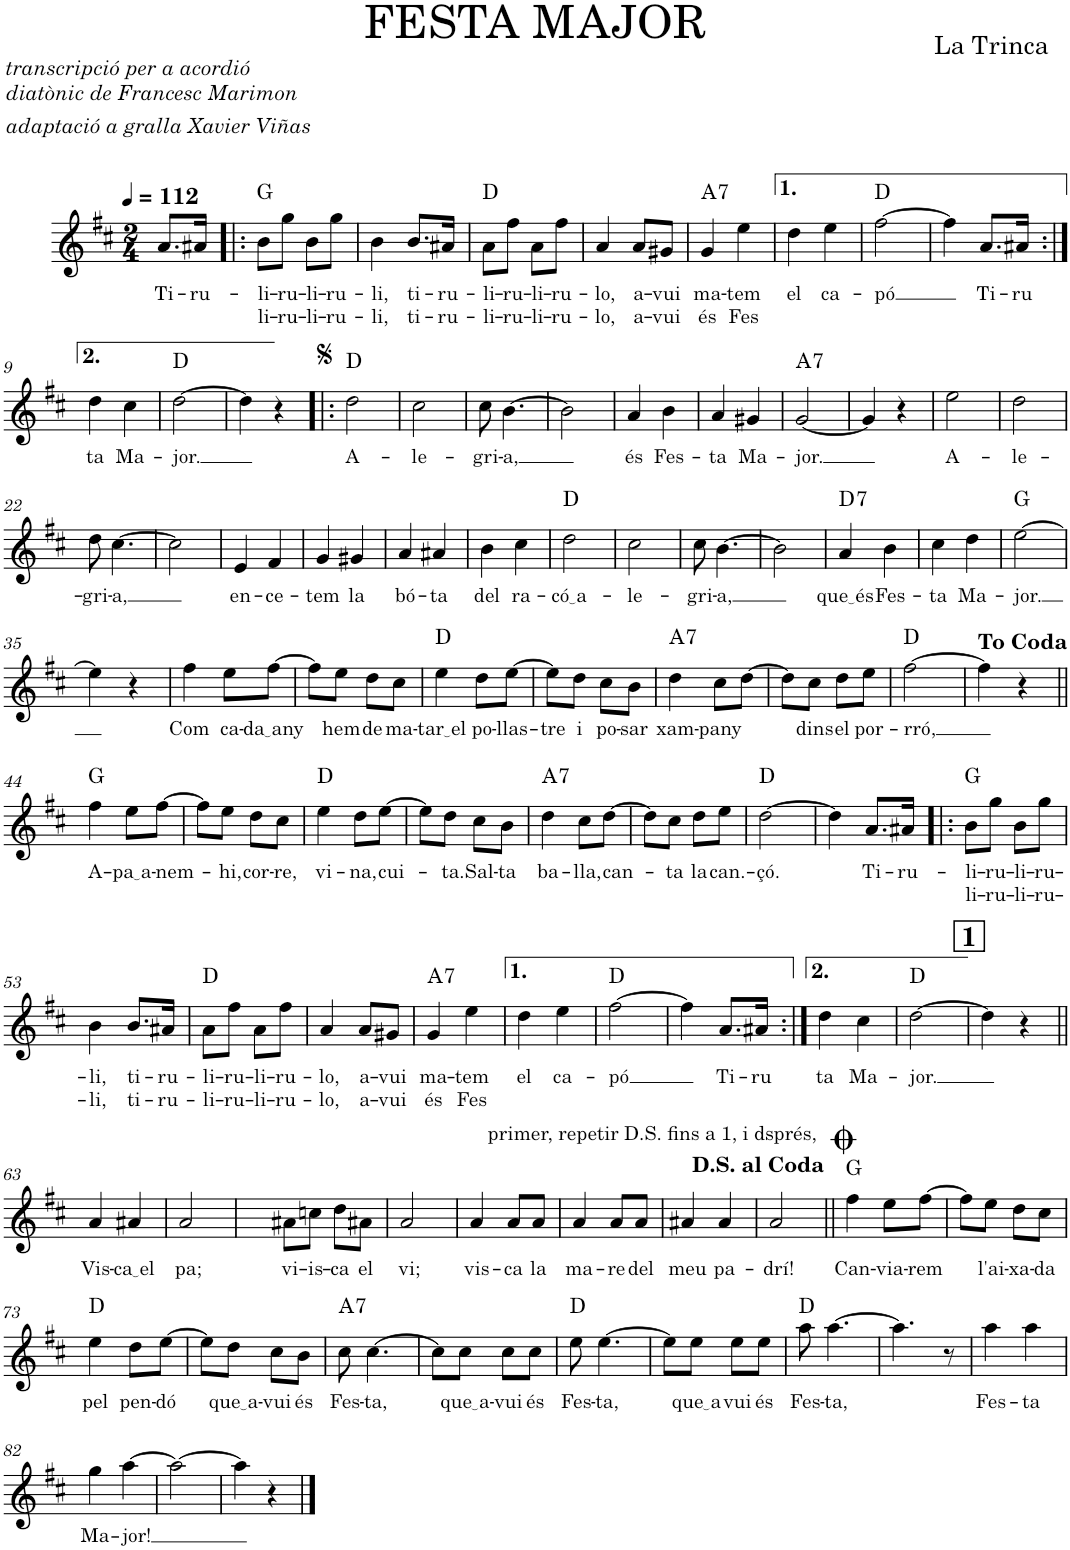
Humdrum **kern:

**kern	**text	**text	**harte
*part1	*part1	*part1	*part1
*staff1	*staff1	*staff1	*
*I"Oboè	*	*	*
*I'Ob.	*	*	*
*clefG2	*	*	*
*k[f#c#]	*	*	*
*M2/4	*	*	*
*MM112	*	*	*
=	=	=	=
!	!LO:LY:b	!	!
8.a/L	Ti-	.	.
!	!LO:LY:b	!	!
16a#X/Jk	-ru-	.	.
=1!|:	=1!|:	=1!|:	=1!|:
!	!LO:LY:b	!LO:LY:b	!
8b\L	-li-	-li-	G:maj
!	!LO:LY:b	!LO:LY:b	!
8gg\J	-ru-	-ru-	.
!	!LO:LY:b	!LO:LY:b	!
8b\L	-li-	-li-	.
!	!LO:LY:b	!LO:LY:b	!
8gg\J	-ru-	-ru-	.
=2	=2	=2	=2
!	!LO:LY:b	!LO:LY:b	!
4b\	-li,	-li,	.
!	!LO:LY:b	!LO:LY:b	!
8.b/L	ti-	ti-	.
!	!LO:LY:b	!LO:LY:b	!
16a#X/Jk	-ru-	-ru-	.
=3	=3	=3	=3
!	!LO:LY:b	!LO:LY:b	!
8a\L	-li-	-li-	D:maj
!	!LO:LY:b	!LO:LY:b	!
8ff#\J	-ru-	-ru-	.
!	!LO:LY:b	!LO:LY:b	!
8a\L	-li-	-li-	.
!	!LO:LY:b	!LO:LY:b	!
8ff#\J	-ru-	-ru-	.
=4	=4	=4	=4
!	!LO:LY:b	!LO:LY:b	!
4a/	-lo,	-lo,	.
!	!LO:LY:b	!LO:LY:b	!
8a/L	a-	a-	.
!	!LO:LY:b	!LO:LY:b	!
8g#X/J	-vui	-vui	.
=5	=5	=5	=5
!	!LO:LY:b	!LO:LY:b	!LO:H:kt=7
4g/	ma-	és	A:7
!	!LO:LY:b	!LO:LY:b	!
4ee\	-tem	Fes	.
=6	=6	=6	=6
!	!LO:LY:b	!	!
4dd\	el	.	.
!	!LO:LY:b	!	!
4ee\	ca-	.	.
=7	=7	=7	=7
!	!LO:LY:b	!	!
[2ff#\	-pó	.	D:maj
=8	=8	=8	=8
4ff#\]	.	.	.
!	!LO:LY:b	!	!
8.a/L	Ti-	.	.
!	!LO:LY:b	!	!
16a#X/Jk	-ru	.	.
!!LO:LB:g=z
=9:|!	=9:|!	=9:|!	=9:|!
!	!LO:LY:b	!	!
4dd\	ta	.	.
!	!LO:LY:b	!	!
4cc#\	Ma-	.	.
=10	=10	=10	=10
!	!LO:LY:b	!	!
[2dd\	-jor.	.	D:maj
=11	=11	=11	=11
4dd\]	.	.	.
4r	.	.	.
=12!|:	=12!|:	=12!|:	=12!|:
!	!LO:LY:b	!	!
2dd\	A-	.	D:maj
=13	=13	=13	=13
!	!LO:LY:b	!	!
2cc#\	-le-	.	.
=14	=14	=14	=14
!	!LO:LY:b	!	!
8cc#\	-gri-	.	.
!	!LO:LY:b	!	!
[4.b\	-a,	.	.
=15	=15	=15	=15
2b\]	.	.	.
=16	=16	=16	=16
!	!LO:LY:b	!	!
4a/	és	.	.
!	!LO:LY:b	!	!
4b\	Fes-	.	.
=17	=17	=17	=17
!	!LO:LY:b	!	!
4a/	-ta	.	.
!	!LO:LY:b	!	!
4g#X/	Ma-	.	.
=18	=18	=18	=18
!	!LO:LY:b	!	!LO:H:kt=7
[2g/	-jor.	.	A:7
=19	=19	=19	=19
4g/]	.	.	.
4r	.	.	.
=20	=20	=20	=20
!	!LO:LY:b	!	!
2ee\	A-	.	.
=21	=21	=21	=21
!	!LO:LY:b	!	!
2dd\	-le-	.	.
!!LO:LB:g=z
=22	=22	=22	=22
!	!LO:LY:b	!	!
8dd\	-gri-	.	.
!	!LO:LY:b	!	!
[4.cc#\	-a,	.	.
=23	=23	=23	=23
2cc#\]	.	.	.
=24	=24	=24	=24
!	!LO:LY:b	!	!
4e/	en-	.	.
!	!LO:LY:b	!	!
4f#/	-ce-	.	.
=25	=25	=25	=25
!	!LO:LY:b	!	!
4g/	-tem	.	.
!	!LO:LY:b	!	!
4g#X/	la	.	.
=26	=26	=26	=26
!	!LO:LY:b	!	!
4a/	bó-	.	.
!	!LO:LY:b	!	!
4a#X/	-ta	.	.
=27	=27	=27	=27
!	!LO:LY:b	!	!
4b\	del	.	.
!	!LO:LY:b	!	!
4cc#\	ra-	.	.
=28	=28	=28	=28
!	!LO:LY:b	!	!
2dd\	có a	.	D:maj
=29	=29	=29	=29
!	!LO:LY:b	!	!
2cc#\	-le-	.	.
=30	=30	=30	=30
!	!LO:LY:b	!	!
8cc#\	-gri-	.	.
!	!LO:LY:b	!	!
[4.b\	-a,	.	.
=31	=31	=31	=31
2b\]	.	.	.
=32	=32	=32	=32
!	!LO:LY:b	!	!LO:H:kt=7
4a/	que és	.	D:7
!	!LO:LY:b	!	!
4b\	Fes-	.	.
=33	=33	=33	=33
!	!LO:LY:b	!	!
4cc#\	-ta	.	.
!	!LO:LY:b	!	!
4dd\	Ma-	.	.
=34	=34	=34	=34
!	!LO:LY:b	!	!
[2ee\	-jor.	.	G:maj
!!LO:LB:g=z
=35	=35	=35	=35
4ee\]	.	.	.
4r	.	.	.
=36	=36	=36	=36
!	!LO:LY:b	!	!
4ff#\	Com	.	.
!	!LO:LY:b	!	!
8ee\L	ca-	.	.
!	!LO:LY:b	!	!
[8ff#\J	da any	.	.
=37	=37	=37	=37
8ff#\L]	.	.	.
!	!LO:LY:b	!	!
8ee\J	hem	.	.
!	!LO:LY:b	!	!
8dd\L	de	.	.
!	!LO:LY:b	!	!
8cc#\J	ma-	.	.
=38	=38	=38	=38
!	!LO:LY:b	!	!
4ee\	tar el	.	D:maj
!	!LO:LY:b	!	!
8dd\L	po-	.	.
!	!LO:LY:b	!	!
[8ee\J	-llas-	.	.
=39	=39	=39	=39
!	!LO:LY:b	!	!
8ee\L]	-tre	.	.
!	!LO:LY:b	!	!
8dd\J	i	.	.
!	!LO:LY:b	!	!
8cc#\L	po-	.	.
!	!LO:LY:b	!	!
8b\J	-sar	.	.
=40	=40	=40	=40
!	!LO:LY:b	!	!LO:H:kt=7
4dd\	xam-	.	A:7
!	!LO:LY:b	!	!
8cc#\L	-pany	.	.
[8dd\J	.	.	.
=41	=41	=41	=41
8dd\L]	.	.	.
!	!LO:LY:b	!	!
8cc#\J	dins	.	.
!	!LO:LY:b	!	!
8dd\L	el	.	.
!	!LO:LY:b	!	!
8ee\J	por-	.	.
=42	=42	=42	=42
!	!LO:LY:b	!	!
[2ff#\	-rró,	.	D:maj
=43	=43	=43	=43
4ff#\]	.	.	.
4r	.	.	.
!!LO:LB:g=z
=44||	=44||	=44||	=44||
!	!LO:LY:b	!	!
4ff#\	A-	.	G:maj
!	!LO:LY:b	!	!
8ee\L	pa a	.	.
!	!LO:LY:b	!	!
[8ff#\J	-nem-	.	.
=45	=45	=45	=45
8ff#\L]	.	.	.
!	!LO:LY:b	!	!
8ee\J	-hi,	.	.
!	!LO:LY:b	!	!
8dd\L	cor-	.	.
!	!LO:LY:b	!	!
8cc#\J	-re,	.	.
=46	=46	=46	=46
!	!LO:LY:b	!	!
4ee\	vi-	.	D:maj
!	!LO:LY:b	!	!
8dd\L	-na,	.	.
!	!LO:LY:b	!	!
[8ee\J	cui-	.	.
=47	=47	=47	=47
8ee\L]	.	.	.
!	!LO:LY:b	!	!
8dd\J	-ta.	.	.
!	!LO:LY:b	!	!
8cc#\L	Sal-	.	.
!	!LO:LY:b	!	!
8b\J	-ta	.	.
=48	=48	=48	=48
!	!LO:LY:b	!	!LO:H:kt=7
4dd\	ba-	.	A:7
!	!LO:LY:b	!	!
8cc#\L	-lla,	.	.
!	!LO:LY:b	!	!
[8dd\J	can-	.	.
=49	=49	=49	=49
8dd\L]	.	.	.
!	!LO:LY:b	!	!
8cc#\J	-ta	.	.
!	!LO:LY:b	!	!
8dd\L	la	.	.
!	!LO:LY:b	!	!
8ee\J	can.-	.	.
=50	=50	=50	=50
!	!LO:LY:b	!	!
[2dd\	-çó.	.	D:maj
=51	=51	=51	=51
4dd\]	.	.	.
!	!LO:LY:b	!	!
8.a/L	Ti-	.	.
!	!LO:LY:b	!	!
16a#X/Jk	-ru-	.	.
=52!|:	=52!|:	=52!|:	=52!|:
!	!LO:LY:b	!LO:LY:b	!
8b\L	-li-	-li-	G:maj
!	!LO:LY:b	!LO:LY:b	!
8gg\J	-ru-	-ru-	.
!	!LO:LY:b	!LO:LY:b	!
8b\L	-li-	-li-	.
!	!LO:LY:b	!LO:LY:b	!
8gg\J	-ru-	-ru-	.
!!LO:LB:g=z
=53	=53	=53	=53
!	!LO:LY:b	!LO:LY:b	!
4b\	-li,	-li,	.
!	!LO:LY:b	!LO:LY:b	!
8.b/L	ti-	ti-	.
!	!LO:LY:b	!LO:LY:b	!
16a#X/Jk	-ru-	-ru-	.
=54	=54	=54	=54
!	!LO:LY:b	!LO:LY:b	!
8a\L	-li-	-li-	D:maj
!	!LO:LY:b	!LO:LY:b	!
8ff#\J	-ru-	-ru-	.
!	!LO:LY:b	!LO:LY:b	!
8a\L	-li-	-li-	.
!	!LO:LY:b	!LO:LY:b	!
8ff#\J	-ru-	-ru-	.
=55	=55	=55	=55
!	!LO:LY:b	!LO:LY:b	!
4a/	-lo,	-lo,	.
!	!LO:LY:b	!LO:LY:b	!
8a/L	a-	a-	.
!	!LO:LY:b	!LO:LY:b	!
8g#X/J	-vui	-vui	.
=56	=56	=56	=56
!	!LO:LY:b	!LO:LY:b	!LO:H:kt=7
4g/	ma-	és	A:7
!	!LO:LY:b	!LO:LY:b	!
4ee\	-tem	Fes	.
=57	=57	=57	=57
!	!LO:LY:b	!	!
4dd\	el	.	.
!	!LO:LY:b	!	!
4ee\	ca-	.	.
=58	=58	=58	=58
!	!LO:LY:b	!	!
[2ff#\	-pó	.	D:maj
=59	=59	=59	=59
4ff#\]	.	.	.
!	!LO:LY:b	!	!
8.a/L	Ti-	.	.
!	!LO:LY:b	!	!
16a#X/Jk	-ru	.	.
=60:|!	=60:|!	=60:|!	=60:|!
!	!LO:LY:b	!	!
4dd\	ta	.	.
!	!LO:LY:b	!	!
4cc#\	Ma-	.	.
=61	=61	=61	=61
!	!LO:LY:b	!	!
[2dd\	-jor.	.	D:maj
!!LO:REH:place=s1:a:B:cj:fs=14:t=1
=62	=62	=62	=62
4dd\]	.	.	.
4r	.	.	.
!!LO:LB:g=z
=63||	=63||	=63||	=63||
!	!LO:LY:b	!	!
4a/	Vis-	.	.
!	!LO:LY:b	!	!
4a#X/	ca el	.	.
=64	=64	=64	=64
!	!LO:LY:b	!	!
2a/	pa;	.	.
=65	=65	=65	=65
!	!LO:LY:b	!	!
8a#X\L	vi-	.	.
!	!LO:LY:b	!	!
8ccn\J	-is-	.	.
!	!LO:LY:b	!	!
8dd\L	-ca	.	.
!	!LO:LY:b	!	!
8a#X\J	el	.	.
=66	=66	=66	=66
!	!LO:LY:b	!	!
2a/	vi;	.	.
=67	=67	=67	=67
!	!LO:LY:b	!	!
4a/	vis-	.	.
!	!LO:LY:b	!	!
8a/L	-ca	.	.
!	!LO:LY:b	!	!
8a/J	la	.	.
=68	=68	=68	=68
!	!LO:LY:b	!	!
4a/	ma-	.	.
!	!LO:LY:b	!	!
8a/L	-re	.	.
!	!LO:LY:b	!	!
8a/J	del	.	.
=69	=69	=69	=69
!LO:TX:a:t=primer, repetir D.S. fins a 1, i dsprés,	!	!	!
!	!LO:LY:b	!	!
4a#X/	meu	.	.
!	!LO:LY:b	!	!
4a#/	pa-	.	.
=70	=70	=70	=70
!	!LO:LY:b	!	!
2a/	-drí!	.	.
=71||	=71||	=71||	=71||
!	!LO:LY:b	!	!
4ff#\	Can-	.	G:maj
!	!LO:LY:b	!	!
8ee\L	-via-	.	.
!	!LO:LY:b	!	!
[8ff#\J	-rem	.	.
=72	=72	=72	=72
8ff#\L]	.	.	.
!	!LO:LY:b	!	!
8ee\J	l'ai-	.	.
!	!LO:LY:b	!	!
8dd\L	-xa-	.	.
!	!LO:LY:b	!	!
8cc#\J	-da	.	.
!!LO:LB:g=z
=73	=73	=73	=73
!	!LO:LY:b	!	!
4ee\	pel	.	D:maj
!	!LO:LY:b	!	!
8dd\L	pen-	.	.
!	!LO:LY:b	!	!
[8ee\J	-dó	.	.
=74	=74	=74	=74
8ee\L]	.	.	.
!	!LO:LY:b	!	!
8dd\J	que a	.	.
!	!LO:LY:b	!	!
8cc#\L	-vui	.	.
!	!LO:LY:b	!	!
8b\J	és	.	.
=75	=75	=75	=75
!	!LO:LY:b	!	!LO:H:kt=7
8cc#\	Fes-	.	A:7
!	!LO:LY:b	!	!
[4.cc#\	-ta,	.	.
=76	=76	=76	=76
8cc#\L]	.	.	.
!	!LO:LY:b	!	!
8cc#\J	que a	.	.
!	!LO:LY:b	!	!
8cc#\L	-vui	.	.
!	!LO:LY:b	!	!
8cc#\J	és	.	.
=77	=77	=77	=77
!	!LO:LY:b	!	!
8ee\	Fes-	.	D:maj
!	!LO:LY:b	!	!
[4.ee\	-ta,	.	.
=78	=78	=78	=78
8ee\L]	.	.	.
!	!LO:LY:b	!	!
8ee\J	que a	.	.
!	!LO:LY:b	!	!
8ee\L	vui	.	.
!	!LO:LY:b	!	!
8ee\J	és	.	.
=79	=79	=79	=79
!	!LO:LY:b	!	!
8aa\	Fes-	.	D:maj
!	!LO:LY:b	!	!
[4.aa\	-ta,	.	.
=80	=80	=80	=80
4.aa\]	.	.	.
8r	.	.	.
=81	=81	=81	=81
!	!LO:LY:b	!	!
4aa\	Fes-	.	.
!	!LO:LY:b	!	!
4aa\	-ta	.	.
!!LO:LB:g=z
=82	=82	=82	=82
!	!LO:LY:b	!	!
4gg\	Ma-	.	.
!	!LO:LY:b	!	!
[4aa\	-jor!	.	.
=83	=83	=83	=83
2aa\_	.	.	.
=84	=84	=84	=84
4aa\]	.	.	.
4r	.	.	.
==	==	==	==
*-	*-	*-	*-
